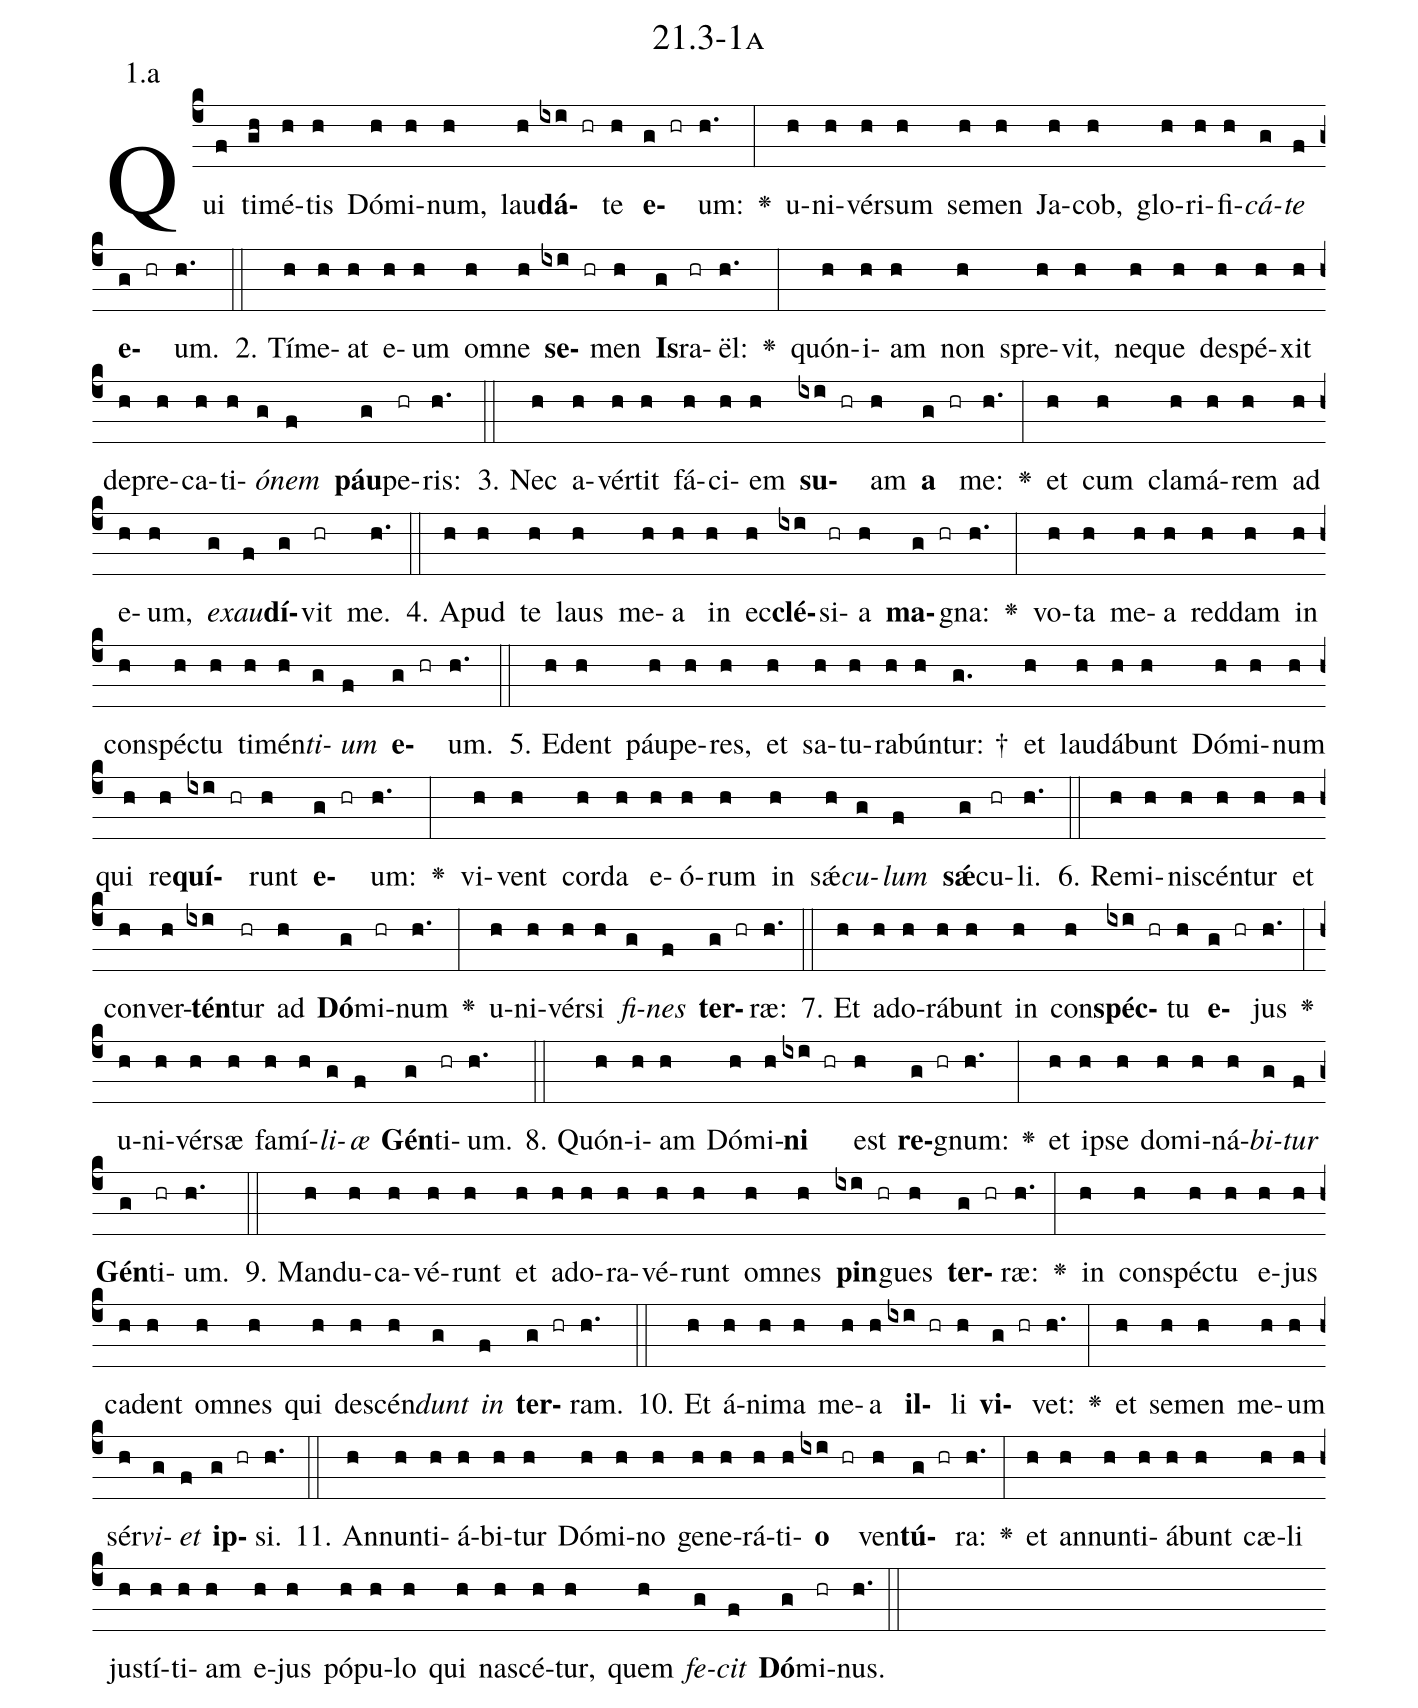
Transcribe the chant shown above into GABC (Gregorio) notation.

name: 21.3-1a;
annotation: 1.a;
%%
(c4)Qui(f) ti(gh)mé(h)tis(h) Dó(h)mi(h)num,(h) lau(h)<b>dá</b>(ixi hr)te(h) <b>e</b>(g hr)um:(h.) <v>\greheightstar</v>(:) u(h)ni(h)vér(h)sum(h) se(h)men(h) Ja(h)cob,(h) glo(h)ri(h)fi(h)<i>cá</i>(g)<i>te</i>(f) <b>e</b>(g hr)um.(h.) (::)
2. Tí(h)me(h)at(h) e(h)um(h) om(h)ne(h) <b>se</b>(ixi hr)men(h) <b>Is</b>(g)ra(hr)ël:(h.) <v>\greheightstar</v>(:) quón(h)i(h)am(h) non(h) spre(h)vit,(h) ne(h)que(h) de(h)spé(h)xit(h) de(h)pre(h)ca(h)ti(h)<i>ó</i>(g)<i>nem</i>(f) <b>páu</b>(g)pe(hr)ris:(h.) (::)
3. Nec(h) a(h)vér(h)tit(h) fá(h)ci(h)em(h) <b>su</b>(ixi hr)am(h) <b>a</b>(g hr) me:(h.) <v>\greheightstar</v>(:) et(h) cum(h) cla(h)má(h)rem(h) ad(h) e(h)um,(h) <i>ex</i>(g)<i>au</i>(f)<b>dí</b>(g)vit(hr) me.(h.) (::)
4. A(h)pud(h) te(h) laus(h) me(h)a(h) in(h) ec(h)<b>clé</b>(ixi)si(hr)a(h) <b>ma</b>(g hr)gna:(h.) <v>\greheightstar</v>(:) vo(h)ta(h) me(h)a(h) red(h)dam(h) in(h) con(h)spéc(h)tu(h) ti(h)mén(h)<i>ti</i>(g)<i>um</i>(f) <b>e</b>(g hr)um.(h.) (::)
5. E(h)dent(h) páu(h)pe(h)res,(h) et(h) sa(h)tu(h)ra(h)bún(h)tur: †(g.) et(h) lau(h)dá(h)bunt(h) Dó(h)mi(h)num(h) qui(h) re(h)<b>quí</b>(ixi hr)runt(h) <b>e</b>(g hr)um:(h.) <v>\greheightstar</v>(:) vi(h)vent(h) cor(h)da(h) e(h)ó(h)rum(h) in(h) sǽ(h)<i>cu</i>(g)<i>lum</i>(f) <b>sǽ</b>(g)cu(hr)li.(h.) (::)
6. Re(h)mi(h)ni(h)scén(h)tur(h) et(h) con(h)ver(h)<b>tén</b>(ixi)tur(hr) ad(h) <b>Dó</b>(g)mi(hr)num(h.) <v>\greheightstar</v>(:) u(h)ni(h)vér(h)si(h) <i>fi</i>(g)<i>nes</i>(f) <b>ter</b>(g hr)ræ:(h.) (::)
7. Et(h) ad(h)o(h)rá(h)bunt(h) in(h) con(h)<b>spéc</b>(ixi hr)tu(h) <b>e</b>(g hr)jus(h.) <v>\greheightstar</v>(:) u(h)ni(h)vér(h)sæ(h) fa(h)mí(h)<i>li</i>(g)<i>æ</i>(f) <b>Gén</b>(g)ti(hr)um.(h.) (::)
8. Quón(h)i(h)am(h) Dó(h)mi(h)<b>ni</b>(ixi hr) est(h) <b>re</b>(g hr)gnum:(h.) <v>\greheightstar</v>(:) et(h) ip(h)se(h) do(h)mi(h)ná(h)<i>bi</i>(g)<i>tur</i>(f) <b>Gén</b>(g)ti(hr)um.(h.) (::)
9. Man(h)du(h)ca(h)vé(h)runt(h) et(h) ad(h)o(h)ra(h)vé(h)runt(h) om(h)nes(h) <b>pin</b>(ixi hr)gues(h) <b>ter</b>(g hr)ræ:(h.) <v>\greheightstar</v>(:) in(h) con(h)spéc(h)tu(h) e(h)jus(h) ca(h)dent(h) om(h)nes(h) qui(h) de(h)scén(h)<i>dunt</i>(g) <i>in</i>(f) <b>ter</b>(g hr)ram.(h.) (::)
10. Et(h) á(h)ni(h)ma(h) me(h)a(h) <b>il</b>(ixi hr)li(h) <b>vi</b>(g hr)vet:(h.) <v>\greheightstar</v>(:) et(h) se(h)men(h) me(h)um(h) sér(h)<i>vi</i>(g)<i>et</i>(f) <b>ip</b>(g hr)si.(h.) (::)
11. An(h)nun(h)ti(h)á(h)bi(h)tur(h) Dó(h)mi(h)no(h) ge(h)ne(h)rá(h)ti(h)<b>o</b>(ixi hr) ven(h)<b>tú</b>(g hr)ra:(h.) <v>\greheightstar</v>(:) et(h) an(h)nun(h)ti(h)á(h)bunt(h) cæ(h)li(h) jus(h)tí(h)ti(h)am(h) e(h)jus(h) pó(h)pu(h)lo(h) qui(h) na(h)scé(h)tur,(h) quem(h) <i>fe</i>(g)<i>cit</i>(f) <b>Dó</b>(g)mi(hr)nus.(h.) (::)
